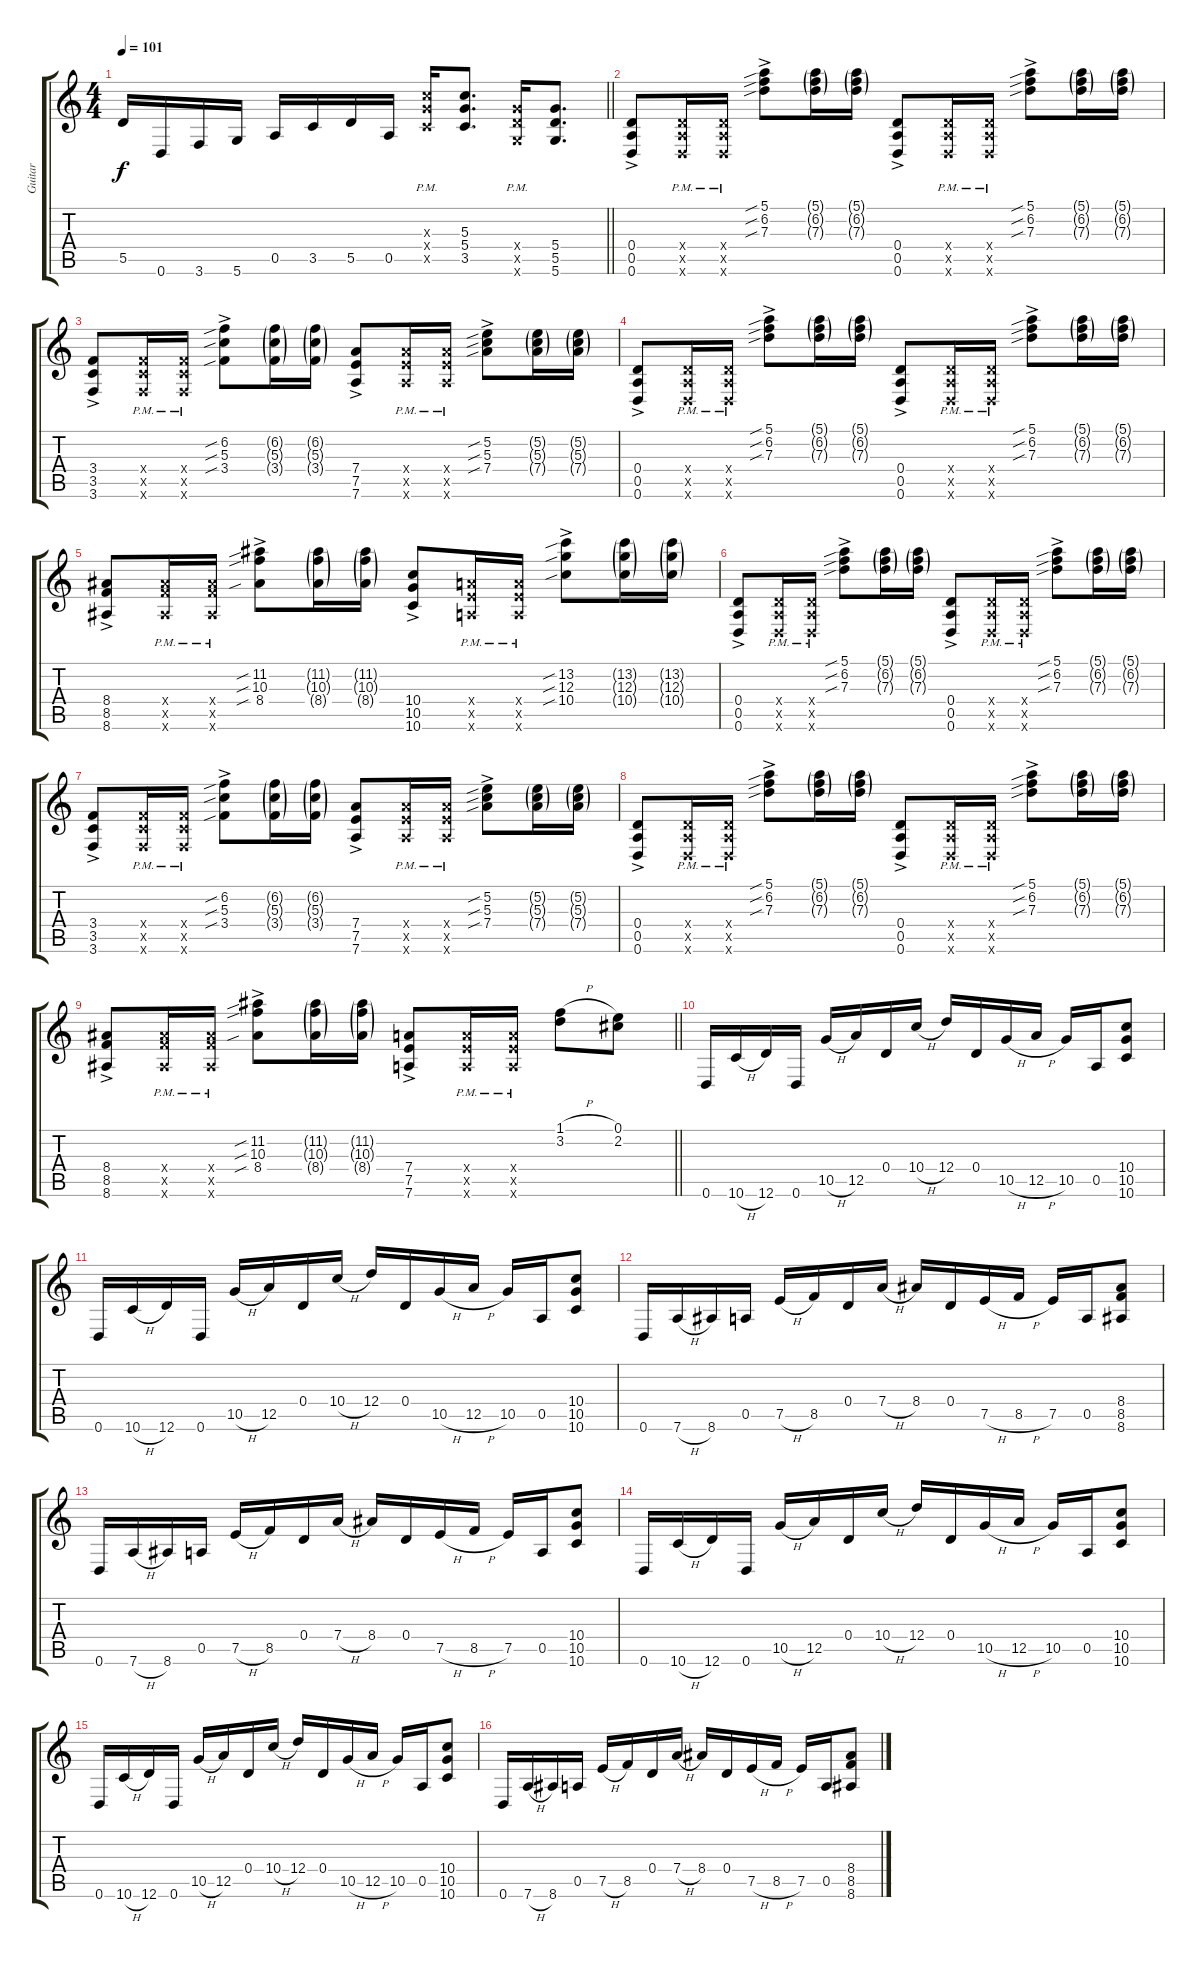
\track ("Guitar" "Guitar") {instrument distortionguitar}
\staff {score tabs}
\tuning (E4 B3 G3 D3 A2 D2) {hide}
\ts (4 4)
\tempo 101
\clef g2
\barLineRight lightlight
\ks c
5.5.16{dy f} 0.6.16 3.6.16 5.6.16 0.5.16 3.5.16 5.5.16 0.5.16 (5.3{pm x} 5.4{pm x} 3.5{pm x}).16 (5.3 5.4 3.5).8{d} (5.4{pm x} 5.5{pm x} 5.6{pm x}).16 (5.4 5.5 5.6).8{d} |
(0.4{ac} 0.5{ac} 0.6{ac}).8 (0.4{x} 0.5{x} 0.6{pm x}).16 (0.4{pm x} 0.5{pm x} 0.6{pm x}).16 (5.1{sib ac} 6.2{sib ac} 7.3{sib ac}).8 (5.1{g} 6.2{g} 7.3{g}).16 (5.1{g} 6.2{g} 7.3{g}).16 (0.4{ac} 0.5{ac} 0.6{ac}).8 (0.4{x} 0.5{x} 0.6{pm x}).16 (0.4{pm x} 0.5{pm x} 0.6{pm x}).16 (5.1{sib ac} 6.2{sib ac} 7.3{sib ac}).8 (5.1{g} 6.2{g} 7.3{g}).16 (5.1{g} 6.2{g} 7.3{g}).16 |
(3.4{ac} 3.5{ac} 3.6{ac}).8 (3.4{x} 3.5{x} 3.6{pm x}).16 (3.4{pm x} 3.5{pm x} 3.6{pm x}).16 (6.2{sib ac} 5.3{sib ac} 3.4{sib}).8 (6.2{g} 5.3{g} 3.4{g}).16 (6.2{g} 5.3{g} 3.4{g}).16 (7.4{ac} 7.5{ac} 7.6{ac}).8 (7.4{x} 7.5{x} 7.6{pm x}).16 (7.4{pm x} 7.5{pm x} 7.6{pm x}).16 (5.2{sib ac} 5.3{sib ac} 7.4{sib}).8 (5.2{g} 5.3{g} 7.4{g}).16 (5.2{g} 5.3{g} 7.4{g}).16 |
(0.4{ac} 0.5{ac} 0.6{ac}).8 (0.4{x} 0.5{x} 0.6{pm x}).16 (0.4{pm x} 0.5{pm x} 0.6{pm x}).16 (5.1{sib ac} 6.2{sib ac} 7.3{sib ac}).8 (5.1{g} 6.2{g} 7.3{g}).16 (5.1{g} 6.2{g} 7.3{g}).16 (0.4{ac} 0.5{ac} 0.6{ac}).8 (0.4{x} 0.5{x} 0.6{pm x}).16 (0.4{pm x} 0.5{pm x} 0.6{pm x}).16 (5.1{sib ac} 6.2{sib ac} 7.3{sib ac}).8 (5.1{g} 6.2{g} 7.3{g}).16 (5.1{g} 6.2{g} 7.3{g}).16 |
(8.4{ac} 8.5{ac} 8.6{ac}).8 (8.4{x} 8.5{x} 8.6{pm x}).16 (8.4{pm x} 8.5{pm x} 8.6{pm x}).16 (11.2{sib ac} 10.3{sib ac} 8.4{sib}).8 (11.2{g} 10.3{g} 8.4{g}).16 (11.2{g} 10.3{g} 8.4{g}).16 (10.4{ac} 10.5{ac} 10.6{ac}).8 (7.4{x} 7.5{x} 7.6{pm x}).16 (7.4{pm x} 7.5{pm x} 7.6{pm x}).16 (13.2{sib ac} 12.3{sib ac} 10.4{sib}).8 (13.2{g} 12.3{g} 10.4{g}).16 (13.2{g} 12.3{g} 10.4{g}).16 |
(0.4{ac} 0.5{ac} 0.6{ac}).8 (0.4{x} 0.5{x} 0.6{pm x}).16 (0.4{pm x} 0.5{pm x} 0.6{pm x}).16 (5.1{sib ac} 6.2{sib ac} 7.3{sib ac}).8 (5.1{g} 6.2{g} 7.3{g}).16 (5.1{g} 6.2{g} 7.3{g}).16 (0.4{ac} 0.5{ac} 0.6{ac}).8 (0.4{x} 0.5{x} 0.6{pm x}).16 (0.4{pm x} 0.5{pm x} 0.6{pm x}).16 (5.1{sib ac} 6.2{sib ac} 7.3{sib ac}).8 (5.1{g} 6.2{g} 7.3{g}).16 (5.1{g} 6.2{g} 7.3{g}).16 |
(3.4{ac} 3.5{ac} 3.6{ac}).8 (3.4{x} 3.5{x} 3.6{pm x}).16 (3.4{pm x} 3.5{pm x} 3.6{pm x}).16 (6.2{sib ac} 5.3{sib ac} 3.4{sib}).8 (6.2{g} 5.3{g} 3.4{g}).16 (6.2{g} 5.3{g} 3.4{g}).16 (7.4{ac} 7.5{ac} 7.6{ac}).8 (7.4{x} 7.5{x} 7.6{pm x}).16 (7.4{pm x} 7.5{pm x} 7.6{pm x}).16 (5.2{sib ac} 5.3{sib ac} 7.4{sib}).8 (5.2{g} 5.3{g} 7.4{g}).16 (5.2{g} 5.3{g} 7.4{g}).16 |
(0.4{ac} 0.5{ac} 0.6{ac}).8 (0.4{x} 0.5{x} 0.6{pm x}).16 (0.4{pm x} 0.5{pm x} 0.6{pm x}).16 (5.1{sib ac} 6.2{sib ac} 7.3{sib ac}).8 (5.1{g} 6.2{g} 7.3{g}).16 (5.1{g} 6.2{g} 7.3{g}).16 (0.4{ac} 0.5{ac} 0.6{ac}).8 (0.4{x} 0.5{x} 0.6{pm x}).16 (0.4{pm x} 0.5{pm x} 0.6{pm x}).16 (5.1{sib ac} 6.2{sib ac} 7.3{sib ac}).8 (5.1{g} 6.2{g} 7.3{g}).16 (5.1{g} 6.2{g} 7.3{g}).16 |
\barLineRight lightlight
(8.4{ac} 8.5{ac} 8.6{ac}).8 (8.4{x} 8.5{x} 8.6{pm x}).16 (8.4{pm x} 8.5{pm x} 8.6{pm x}).16 (11.2{sib ac} 10.3{sib ac} 8.4{sib}).8 (11.2{g} 10.3{g} 8.4{g}).16 (11.2{g} 10.3{g} 8.4{g}).16 (7.4{ac} 7.5{ac} 7.6{ac}).8 (7.4{x} 7.5{x} 7.6{pm x}).16 (7.4{pm x} 7.5{pm x} 7.6{pm x}).16 (1.1{h} 3.2).8 (0.1 2.2).8 |
0.6.16 10.6{h}.16 12.6.16 0.6.16 10.5{h}.16 12.5.16 0.4.16 10.4{h}.16 12.4.16 0.4.16 10.5{h}.16 12.5{h}.16 10.5.16 0.5.16 (10.4 10.5 10.6).8 |
0.6.16 10.6{h}.16 12.6.16 0.6.16 10.5{h}.16 12.5.16 0.4.16 10.4{h}.16 12.4.16 0.4.16 10.5{h}.16 12.5{h}.16 10.5.16 0.5.16 (10.4 10.5 10.6).8 |
0.6.16 7.6{h}.16 8.6.16 0.5.16 7.5{h}.16 8.5.16 0.4.16 7.4{h}.16 8.4.16 0.4.16 7.5{h}.16 8.5{h}.16 7.5.16 0.5.16 (8.4 8.5 8.6).8 |
0.6.16 7.6{h}.16 8.6.16 0.5.16 7.5{h}.16 8.5.16 0.4.16 7.4{h}.16 8.4.16 0.4.16 7.5{h}.16 8.5{h}.16 7.5.16 0.5.16 (10.4 10.5 10.6).8 |
0.6.16 10.6{h}.16 12.6.16 0.6.16 10.5{h}.16 12.5.16 0.4.16 10.4{h}.16 12.4.16 0.4.16 10.5{h}.16 12.5{h}.16 10.5.16 0.5.16 (10.4 10.5 10.6).8 |
0.6.16 10.6{h}.16 12.6.16 0.6.16 10.5{h}.16 12.5.16 0.4.16 10.4{h}.16 12.4.16 0.4.16 10.5{h}.16 12.5{h}.16 10.5.16 0.5.16 (10.4 10.5 10.6).8 |
0.6.16 7.6{h}.16 8.6.16 0.5.16 7.5{h}.16 8.5.16 0.4.16 7.4{h}.16 8.4.16 0.4.16 7.5{h}.16 8.5{h}.16 7.5.16 0.5.16 (8.4 8.5 8.6).8
